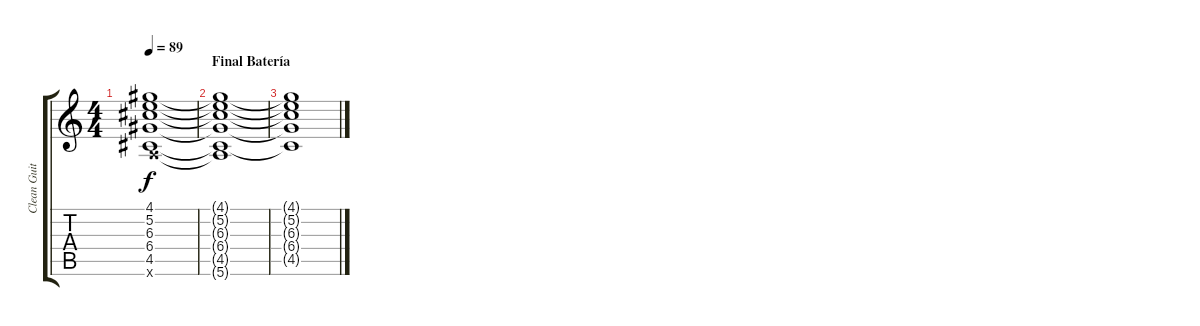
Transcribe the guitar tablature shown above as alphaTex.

\track ("Clean Guitar" "Clean Guit") {instrument electricguitarclean}
\staff {score tabs}
\tuning (E4 B3 G3 D3 A2 E2) {hide}
\ts (4 4)
\tempo 89
\clef g2
\ks c
(4.1 5.2 6.3 6.4 4.5 5.6{x}).1{dy f} |
\section ("" "Final Batería")
(4.1{t} 5.2{t} 6.3{t} 6.4{t} 4.5{t} 5.6{t}).1 |
(4.1{t} 5.2{t} 6.3{t} 6.4{t} 4.5{t}).1
